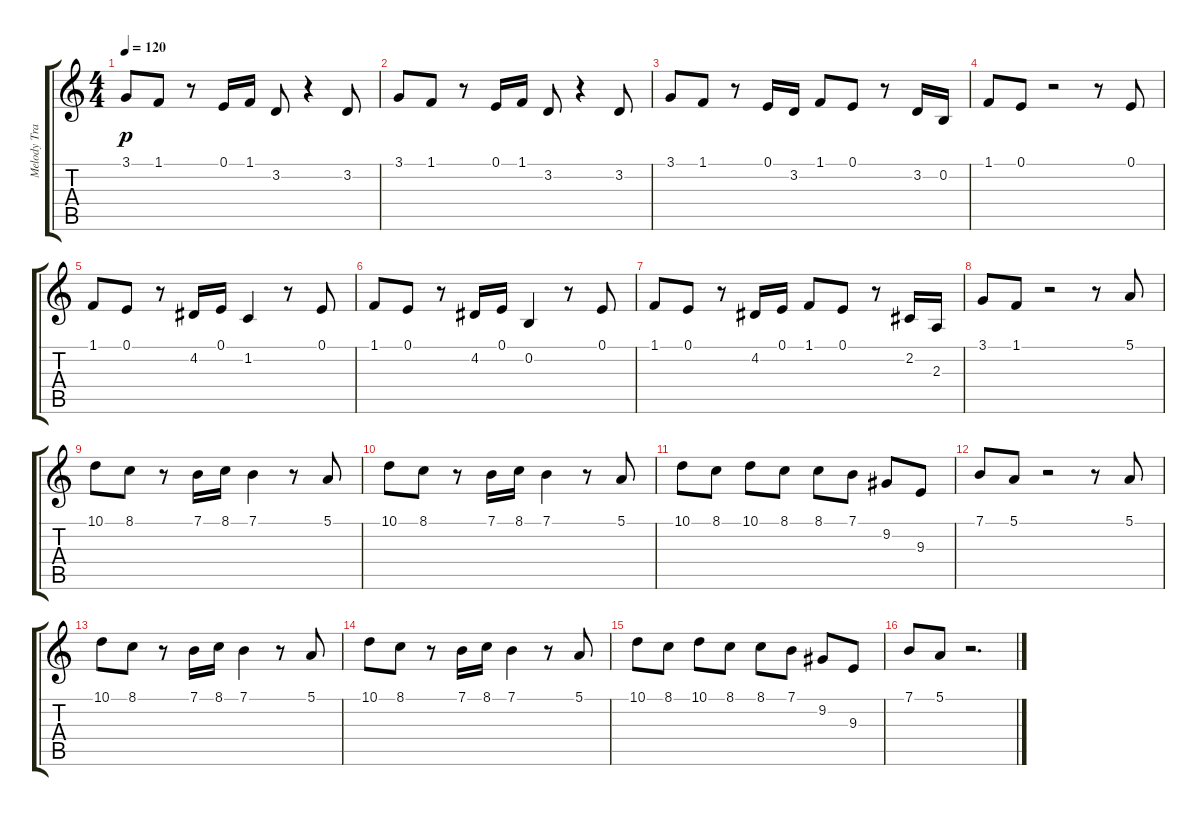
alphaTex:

\track ("Melody Track 1" "Melody Tra") {instrument whistle}
\staff {score tabs}
\tuning (E4 B3 G3 D3 A2 E2) {hide}
\ts (4 4)
\tempo 120
\clef g2
\ks c
3.1.8{dy p} 1.1.8 r.8 0.1.16 1.1.16 3.2.8 r.4 3.2.8 |
3.1.8 1.1.8 r.8 0.1.16 1.1.16 3.2.8 r.4 3.2.8 |
3.1.8 1.1.8 r.8 0.1.16 3.2.16 1.1.8 0.1.8 r.8 3.2.16 0.2.16 |
1.1.8 0.1.8 r.2 r.8 0.1.8 |
1.1.8 0.1.8 r.8 4.2.16 0.1.16 1.2.4 r.8 0.1.8 |
1.1.8 0.1.8 r.8 4.2.16 0.1.16 0.2.4 r.8 0.1.8 |
1.1.8 0.1.8 r.8 4.2.16 0.1.16 1.1.8 0.1.8 r.8 2.2.16 2.3.16 |
3.1.8 1.1.8 r.2 r.8 5.1.8 |
10.1.8 8.1.8 r.8 7.1.16 8.1.16 7.1.4 r.8 5.1.8 |
10.1.8 8.1.8 r.8 7.1.16 8.1.16 7.1.4 r.8 5.1.8 |
10.1.8 8.1.8 10.1.8 8.1.8 8.1.8 7.1.8 9.2.8 9.3.8 |
7.1.8 5.1.8 r.2 r.8 5.1.8 |
10.1.8 8.1.8 r.8 7.1.16 8.1.16 7.1.4 r.8 5.1.8 |
10.1.8 8.1.8 r.8 7.1.16 8.1.16 7.1.4 r.8 5.1.8 |
10.1.8 8.1.8 10.1.8 8.1.8 8.1.8 7.1.8 9.2.8 9.3.8 |
7.1.8 5.1.8 r.2{d}
